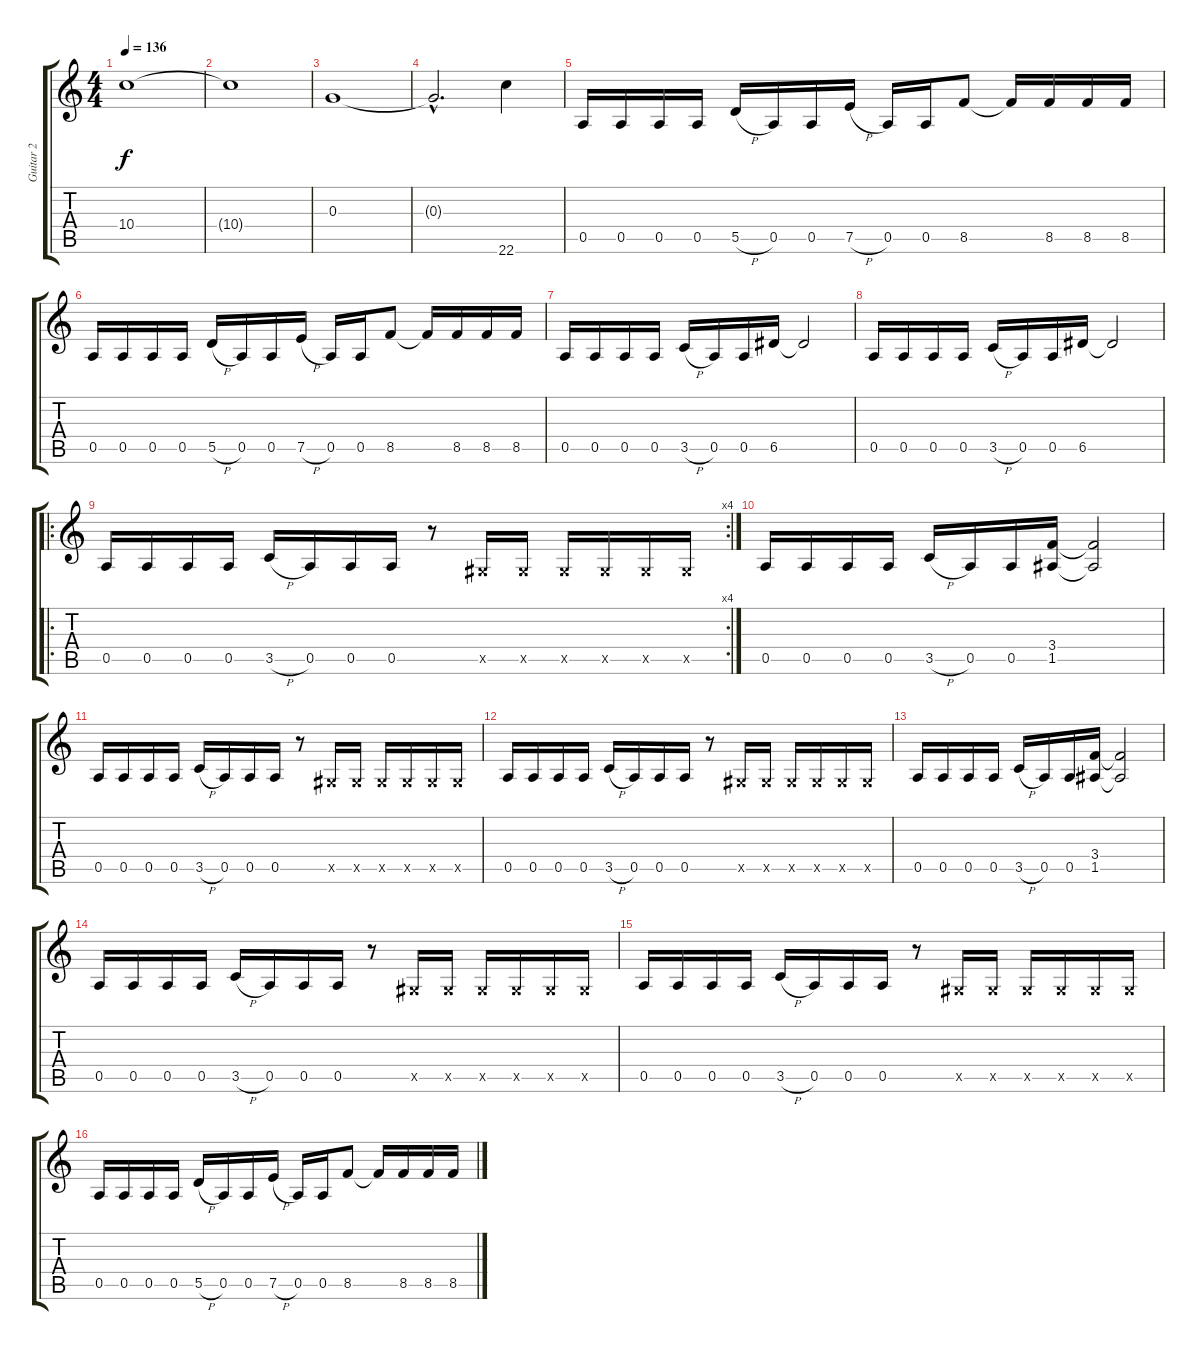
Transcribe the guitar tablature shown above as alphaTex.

\track ("Guitar 2" "Guitar 2") {instrument overdrivenguitar}
\staff {score tabs}
\tuning (E4 B3 G3 D3 A2 D2) {hide}
\ts (4 4)
\tempo 136
\clef g2
\ks c
10.4.1{dy f instrument overdrivenguitar} |
10.4{t}.1 |
0.3.1 |
0.3{hac t}.2{d} 22.6.4 |
0.5.16 0.5.16 0.5.16 0.5.16 5.5{h}.16 0.5.16 0.5.16 7.5{h}.16 0.5.16 0.5.16 8.5.8 8.5{t}.16 8.5.16 8.5.16 8.5.16 |
0.5.16 0.5.16 0.5.16 0.5.16 5.5{h}.16 0.5.16 0.5.16 7.5{h}.16 0.5.16 0.5.16 8.5.8 8.5{t}.16 8.5.16 8.5.16 8.5.16 |
0.5.16 0.5.16 0.5.16 0.5.16 3.5{h}.16 0.5.16 0.5.16 6.5.16 6.5{t}.2 |
0.5.16 0.5.16 0.5.16 0.5.16 3.5{h}.16 0.5.16 0.5.16 6.5.16 6.5{t}.2 |
\ro
\rc 4
0.5.16 0.5.16 0.5.16 0.5.16 3.5{h}.16 0.5.16 0.5.16 0.5.16 r.8 -1.5{x}.16 -1.5{x}.16 -1.5{x}.16 -1.5{x}.16 -1.5{x}.16 -1.5{x}.16 |
0.5.16 0.5.16 0.5.16 0.5.16 3.5{h}.16 0.5.16 0.5.16 (3.4 1.5).16 (3.4{t} 1.5{t}).2 |
0.5.16 0.5.16 0.5.16 0.5.16 3.5{h}.16 0.5.16 0.5.16 0.5.16 r.8 -1.5{x}.16 -1.5{x}.16 -1.5{x}.16 -1.5{x}.16 -1.5{x}.16 -1.5{x}.16 |
0.5.16 0.5.16 0.5.16 0.5.16 3.5{h}.16 0.5.16 0.5.16 0.5.16 r.8 -1.5{x}.16 -1.5{x}.16 -1.5{x}.16 -1.5{x}.16 -1.5{x}.16 -1.5{x}.16 |
0.5.16 0.5.16 0.5.16 0.5.16 3.5{h}.16 0.5.16 0.5.16 (3.4 1.5).16 (3.4{t} 1.5{t}).2 |
0.5.16 0.5.16 0.5.16 0.5.16 3.5{h}.16 0.5.16 0.5.16 0.5.16 r.8 -1.5{x}.16 -1.5{x}.16 -1.5{x}.16 -1.5{x}.16 -1.5{x}.16 -1.5{x}.16 |
0.5.16 0.5.16 0.5.16 0.5.16 3.5{h}.16 0.5.16 0.5.16 0.5.16 r.8 -1.5{x}.16 -1.5{x}.16 -1.5{x}.16 -1.5{x}.16 -1.5{x}.16 -1.5{x}.16 |
0.5.16 0.5.16 0.5.16 0.5.16 5.5{h}.16 0.5.16 0.5.16 7.5{h}.16 0.5.16 0.5.16 8.5.8 8.5{t}.16 8.5.16 8.5.16 8.5.16
